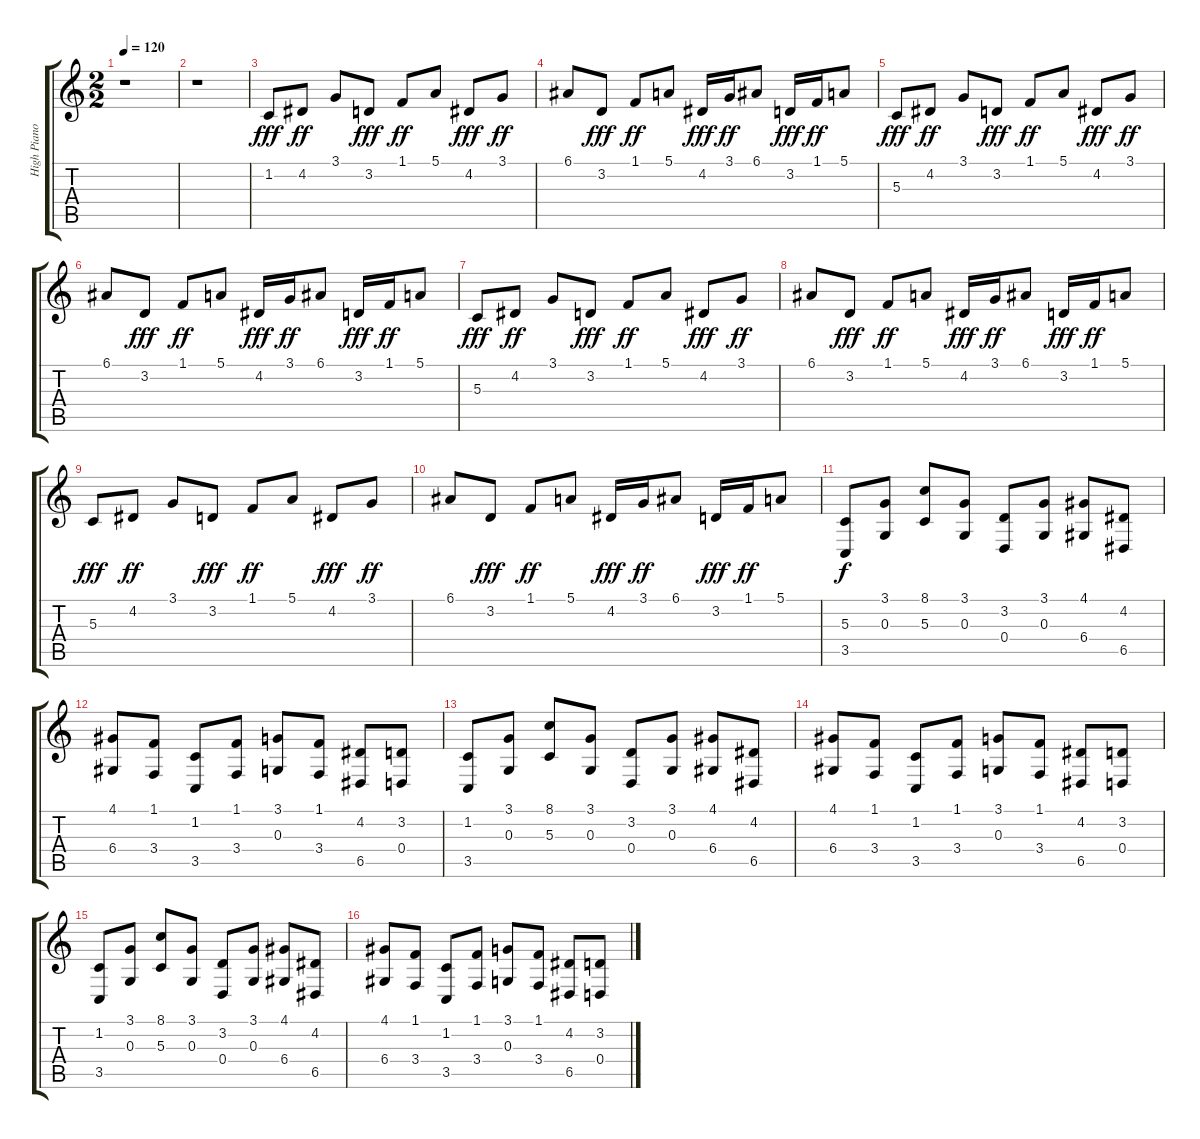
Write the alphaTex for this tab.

\track ("High Piano" "High Piano") {instrument acousticgrandpiano}
\staff {score tabs}
\tuning (E4 B3 G3 D3 A2 E2) {hide}
\ts (2 2)
\tempo 120
\clef g2
\ks c
r.1{dy ff} |
r.1 |
1.2.8{dy fff volume 13} 4.2.8{dy ff} 3.1.8 3.2.8{dy fff} 1.1.8{dy ff} 5.1.8 4.2.8{dy fff} 3.1.8{dy ff} |
6.1.8 3.2.8{dy fff} 1.1.8{dy ff} 5.1.8 4.2.16{dy fff} 3.1.16{dy ff} 6.1.8 3.2.16{dy fff} 1.1.16{dy ff} 5.1.8 |
5.3.8{dy fff} 4.2.8{dy ff} 3.1.8 3.2.8{dy fff} 1.1.8{dy ff} 5.1.8 4.2.8{dy fff} 3.1.8{dy ff} |
6.1.8 3.2.8{dy fff} 1.1.8{dy ff} 5.1.8 4.2.16{dy fff} 3.1.16{dy ff} 6.1.8 3.2.16{dy fff} 1.1.16{dy ff} 5.1.8 |
5.3.8{dy fff} 4.2.8{dy ff} 3.1.8 3.2.8{dy fff} 1.1.8{dy ff} 5.1.8 4.2.8{dy fff} 3.1.8{dy ff} |
6.1.8 3.2.8{dy fff} 1.1.8{dy ff} 5.1.8 4.2.16{dy fff} 3.1.16{dy ff} 6.1.8 3.2.16{dy fff} 1.1.16{dy ff} 5.1.8 |
5.3.8{dy fff} 4.2.8{dy ff} 3.1.8 3.2.8{dy fff} 1.1.8{dy ff} 5.1.8 4.2.8{dy fff} 3.1.8{dy ff} |
6.1.8 3.2.8{dy fff} 1.1.8{dy ff} 5.1.8 4.2.16{dy fff} 3.1.16{dy ff} 6.1.8 3.2.16{dy fff} 1.1.16{dy ff} 5.1.8 |
(5.3 3.5).8{dy f volume 9 instrument pizzicatostrings} (3.1 0.3).8 (8.1 5.3).8 (3.1 0.3).8 (3.2 0.4).8 (3.1 0.3).8 (4.1 6.4).8 (4.2 6.5).8 |
(4.1 6.4).8 (1.1 3.4).8 (1.2 3.5).8 (1.1 3.4).8 (3.1 0.3).8 (1.1 3.4).8 (4.2 6.5).8 (3.2 0.4).8 |
(1.2 3.5).8 (3.1 0.3).8 (8.1 5.3).8 (3.1 0.3).8 (3.2 0.4).8 (3.1 0.3).8 (4.1 6.4).8 (4.2 6.5).8 |
(4.1 6.4).8 (1.1 3.4).8 (1.2 3.5).8 (1.1 3.4).8 (3.1 0.3).8 (1.1 3.4).8 (4.2 6.5).8 (3.2 0.4).8 |
(1.2 3.5).8 (3.1 0.3).8 (8.1 5.3).8 (3.1 0.3).8 (3.2 0.4).8 (3.1 0.3).8 (4.1 6.4).8 (4.2 6.5).8 |
(4.1 6.4).8 (1.1 3.4).8 (1.2 3.5).8 (1.1 3.4).8 (3.1 0.3).8 (1.1 3.4).8 (4.2 6.5).8 (3.2 0.4).8
